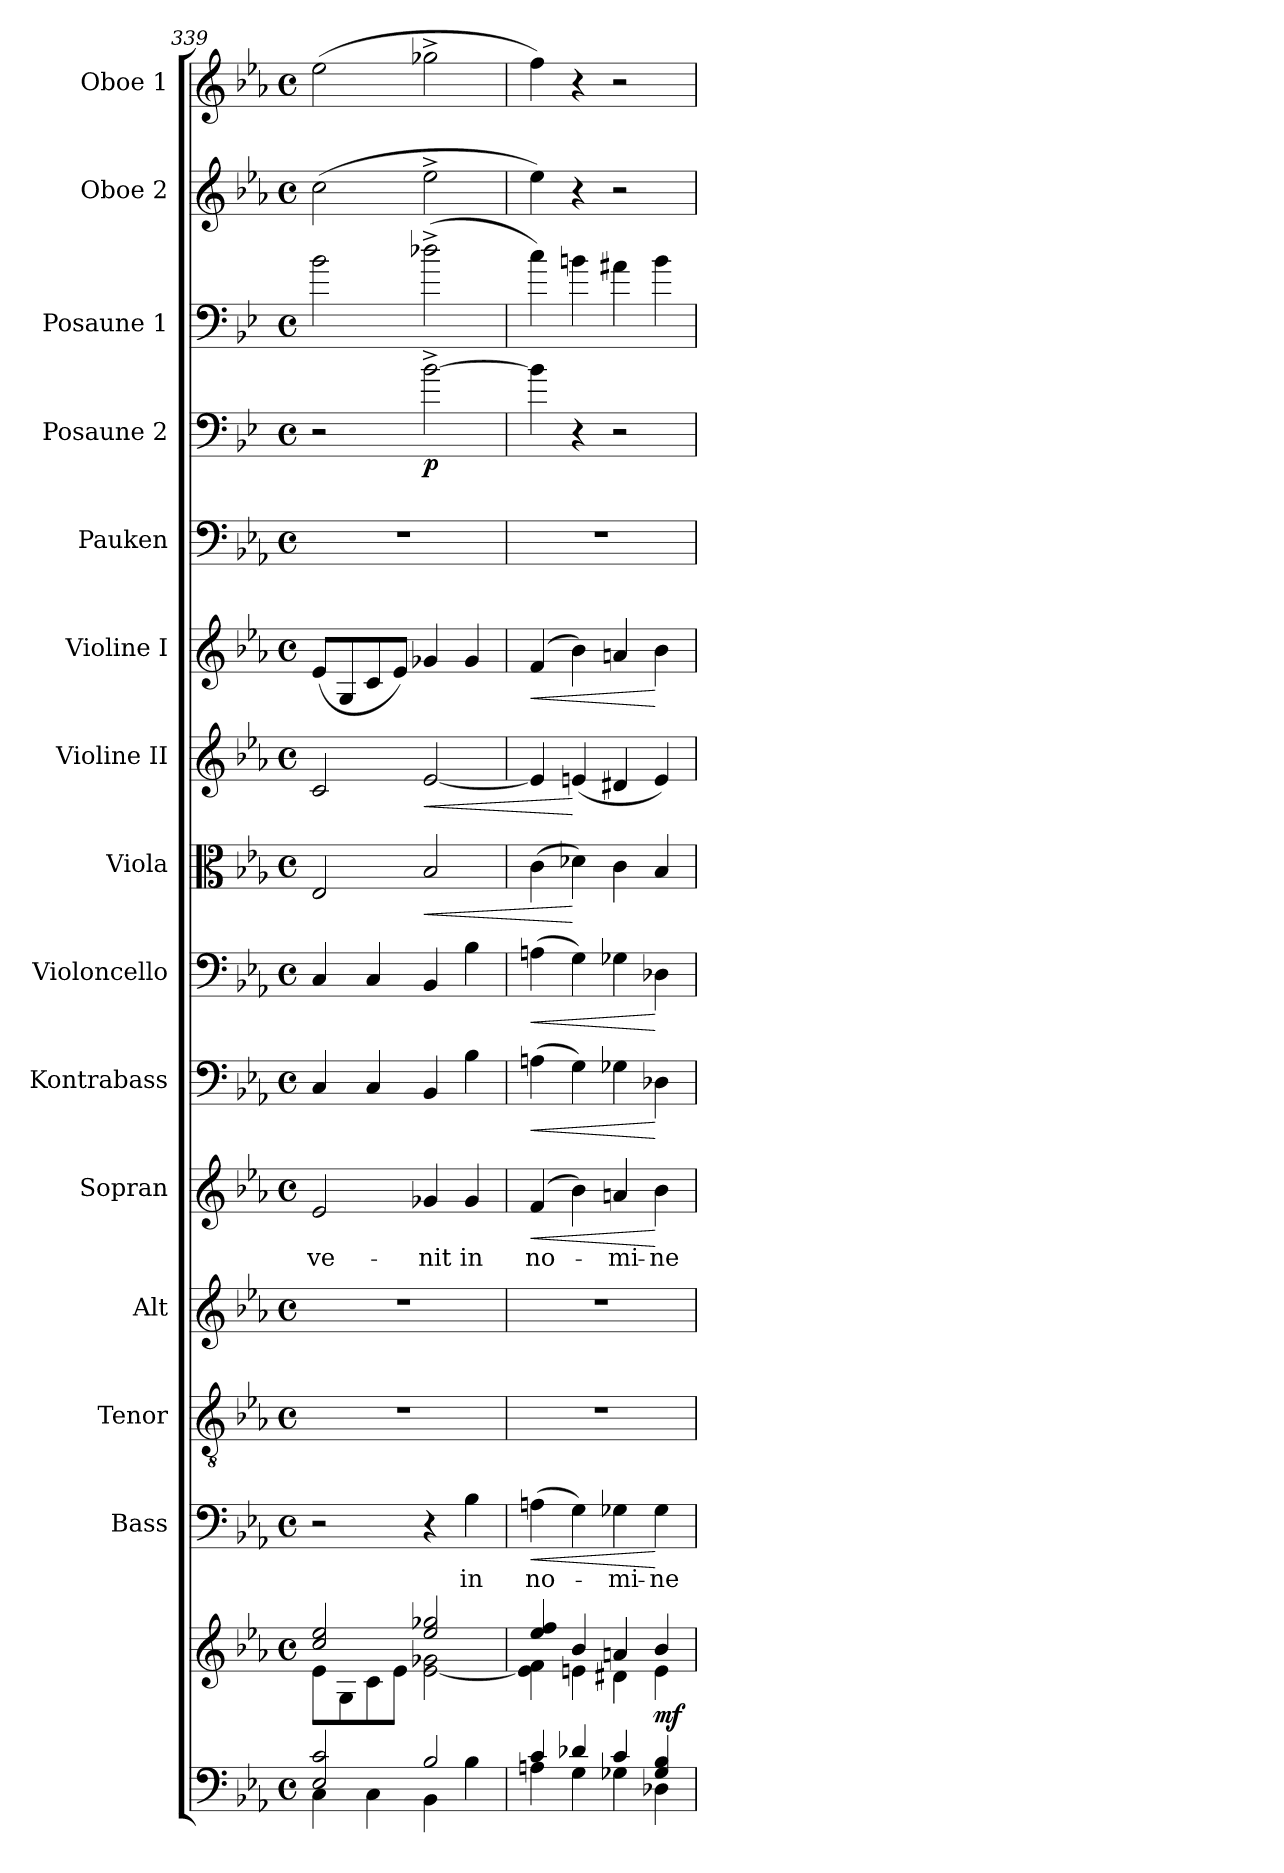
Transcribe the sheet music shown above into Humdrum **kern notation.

**kern	**kern	**dynam	**kern	**text	**dynam	**kern	**kern	**kern	**text	**dynam	**kern	**dynam	**kern	**dynam	**kern	**dynam	**kern	**dynam	**kern	**dynam	**kern	**kern	**dynam	**kern	**kern	**kern
*part15	*part15	*part15	*part14	*part14	*part14	*part13	*part12	*part11	*part11	*part11	*part10	*part10	*part9	*part9	*part8	*part8	*part7	*part7	*part6	*part6	*part5	*part4	*part4	*part3	*part2	*part1
*staff16	*staff15	*staff15/16	*staff14	*staff14	*staff14	*staff13	*staff12	*staff11	*staff11	*staff11	*staff10	*staff10	*staff9	*staff9	*staff8	*staff8	*staff7	*staff7	*staff6	*staff6	*staff5	*staff4	*staff4	*staff3	*staff2	*staff1
*	*	*	*I"Bass	*	*	*I"Tenor	*I"Alt	*I"Sopran	*	*	*I"Kontrabass	*	*I"Violoncello	*	*I"Viola	*	*I"Violine II	*	*I"Violine I	*	*I"Pauken	*I"Posaune 2	*	*I"Posaune 1	*I"Oboe 2	*I"Oboe 1
*	*	*	*I'B.	*	*	*I'T.	*I'A.	*I'S.	*	*	*I'Kb.	*	*I'Vc.	*	*I'Vla.	*	*I'Vl. II	*	*I'Vl. I	*	*I'Pk.	*I'Pos. 2	*	*I'Pos. 1	*I'Ob. 2	*I'Ob. 1
*clefF4	*clefG2	*	*clefF4	*	*	*clefGv2	*clefG2	*clefG2	*	*	*clefF4	*	*clefF4	*	*clefC3	*	*clefG2	*	*clefG2	*	*clefF4	*clefF4	*	*clefF4	*clefG2	*clefG2
*	*	*	*	*	*	*	*	*	*	*	*ITrd7c12	*	*	*	*	*	*	*	*	*	*	*ITrd4c7	*	*ITrd4c7	*	*
*k[b-e-a-]	*k[b-e-a-]	*	*k[b-e-a-]	*	*	*k[b-e-a-]	*k[b-e-a-]	*k[b-e-a-]	*	*	*k[b-e-a-]	*	*k[b-e-a-]	*	*k[b-e-a-]	*	*k[b-e-a-]	*	*k[b-e-a-]	*	*k[b-e-a-]	*k[b-e-a-]	*	*k[b-e-a-]	*k[b-e-a-]	*k[b-e-a-]
*E-:	*E-:	*	*E-:	*	*	*E-:	*E-:	*E-:	*	*	*E-:	*	*E-:	*	*E-:	*	*E-:	*	*E-:	*	*E-:	*E-:	*	*E-:	*E-:	*E-:
*M4/4	*M4/4	*	*M4/4	*	*	*M4/4	*M4/4	*M4/4	*	*	*M4/4	*	*M4/4	*	*M4/4	*	*M4/4	*	*M4/4	*	*M4/4	*M4/4	*	*M4/4	*M4/4	*M4/4
*met(c)	*met(c)	*	*met(c)	*	*	*met(c)	*met(c)	*met(c)	*	*	*met(c)	*	*met(c)	*	*met(c)	*	*met(c)	*	*met(c)	*	*met(c)	*met(c)	*	*met(c)	*met(c)	*met(c)
=339	=339	=339	=339	=339	=339	=339	=339	=339	=339	=339	=339	=339	=339	=339	=339	=339	=339	=339	=339	=339	=339	=339	=339	=339	=339	=339
*^	*^	*	*	*	*	*	*	*	*	*	*	*	*	*	*	*	*	*	*	*	*	*	*	*	*	*
!	!	!	!	!	!	!	!	!	!	!	!LO:LY:b	!	!	!	!	!	!	!	!	!	!	!	!	!	!	!	!	!
2E-/ 2c/	4C\	2cc/ 2ee-/	8e-\L	.	2r	.	.	1r	1r	2e-/	ve-	.	4CC/	.	4C/	.	2E-/	.	2c/	.	(<8e-/L	.	1r	2r	.	2e-\	(>2cc\	(>2ee-\
.	.	.	8G\	.	.	.	.	.	.	.	.	.	.	.	.	.	.	.	.	.	8G/	.	.	.	.	.	.	.
.	4C\	.	8c\	.	.	.	.	.	.	.	.	.	4CC/	.	4C/	.	.	.	.	.	8c/	.	.	.	.	.	.	.
.	.	.	8e-\J	.	.	.	.	.	.	.	.	.	.	.	.	.	.	.	.	.	8e-/J)	.	.	.	.	.	.	.
!	!	!	!	!	!	!	!	!	!	!	!LO:LY:b	!	!	!	!	!	!	!LO:HP:b	!	!LO:HP:b	!	!	!	!	!LO:DY:b	!	!	!
2B-/	4BB-\	2ee-/ 2gg-X/	[<2e-\ 2g-X\	.	4r	.	.	.	.	4g-X/	-nit	.	4BBB-/	.	4BB-/	.	2B-/	<	[2e-/	<	4g-X/	.	.	[2e-^>\	p	(>2g-X^>\	2ee-^>\	2gg-X^>\
!	!	!	!	!	!	!LO:LY:b	!	!	!	!	!LO:LY:b	!	!	!	!	!	!	!	!	!	!	!	!	!	!	!	!	!
.	4B-\	.	.	.	4B-\	in	.	.	.	4g-/	in	.	4BB-\	.	4B-\	.	.	.	.	.	4g-/	.	.	.	.	.	.	.
=340	=340	=340	=340	=340	=340	=340	=340	=340	=340	=340	=340	=340	=340	=340	=340	=340	=340	=340	=340	=340	=340	=340	=340	=340	=340	=340	=340	=340
!	!	!	!	!	!	!LO:LY:b	!LO:HP:b	!	!	!	!LO:LY:b	!LO:HP:b	!	!LO:HP:b	!	!LO:HP:b	!	!	!	!	!	!LO:HP:b	!	!	!	!	!	!
4c/	4An\	4ee-/ 4ff/	4e-\] 4f\	.	(>4An\	no-	<	1r	1r	(4f/	no-	<	(>4AAn\	<	(>4An\	<	(>4c\	.	4e-/]	.	(4f/	<	1r	4e-\]	.	4f\)	4ee-\)	4ff\)
4d-X/	4G\	4b-/	4en\	.	4G\)	.	.	.	.	4b-\)	.	.	4GG\)	.	4G\)	.	4d-X\)	[	(<4en/	[	4b-\)	.	.	4r	.	4en\	4r	4r
!	!	!	!	!	!	!LO:LY:b	!	!	!	!	!LO:LY:b	!	!	!	!	!	!	!	!	!	!	!	!	!	!	!	!	!
4c/	4G-X\	4an/	4d#X\	.	4G-X\	-mi-	.	.	.	4an/	-mi-	.	4GG-X\	.	4G-X\	.	4c\	.	4d#X/	.	4an/	.	.	2r	.	4d#X\	2r	2r
!	!	!	!	!LO:DY:b	!	!LO:LY:b	!	!	!	!	!LO:LY:b	!	!	!	!	!	!	!	!	!	!	!	!	!	!	!	!	!
4G-/ 4B-/	4D-X\	4b-/	4e\	mf	4G-\	-ne	[	.	.	4b-\	-ne	[	4DD-X\	[	4D-X\	[	4B-/	.	4e/)	.	4b-\	[	.	.	.	4e\	.	.
*v	*v	*	*	*	*	*	*	*	*	*	*	*	*	*	*	*	*	*	*	*	*	*	*	*	*	*	*	*
*	*v	*v	*	*	*	*	*	*	*	*	*	*	*	*	*	*	*	*	*	*	*	*	*	*	*	*	*
=	=	=	=	=	=	=	=	=	=	=	=	=	=	=	=	=	=	=	=	=	=	=	=	=	=	=
*-	*-	*-	*-	*-	*-	*-	*-	*-	*-	*-	*-	*-	*-	*-	*-	*-	*-	*-	*-	*-	*-	*-	*-	*-	*-	*-
